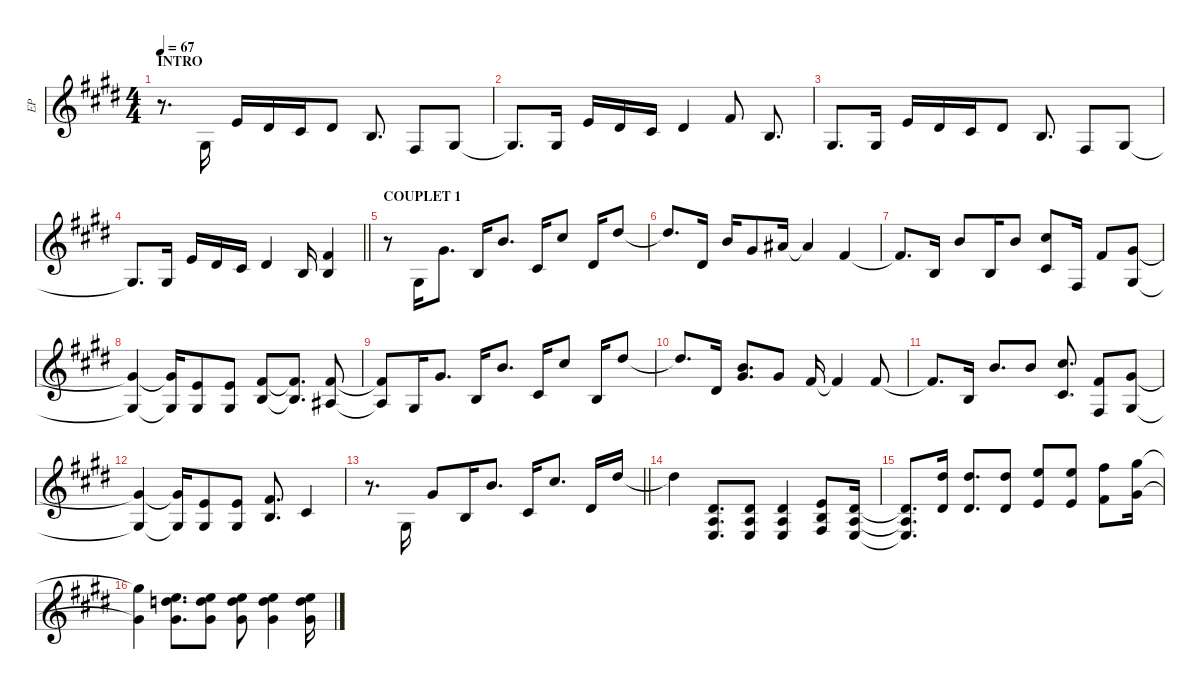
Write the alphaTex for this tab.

\defaultSystemsLayout 4
\hideDynamics
\bracketExtendMode groupsimilarinstruments
\otherSystemsTrackNameOrientation horizontal
\track ("Electric Piano-RH" "EP") {defaultSystemsLayout 4 instrument ocarina}
\staff {score}
\tuning (E4 B3 G3 D3 A2 E2)
\ts (4 4)
\beaming (8 2 2 2 2)
\section ("" "INTRO")
\tempo 67
\clef g2
\ks c#minor
r.8{d dy p instrument ocarina beam Down} 1.3{acc #}.16{beam Up} 0.1{acc forcenatural}.16{beam Up} 4.2{acc #}.16{beam Up} 2.2{acc #}.16{beam Up} 4.2{acc #}.8{beam Up} 0.2{acc forcenatural}.8{d beam Up} 4.4{acc #}.8{beam Up} 1.3{acc #}.8{beam Up} |
1.3{t acc #}.8{d beam Up} 1.3{acc #}.16{beam Up} 0.1{acc forcenatural}.16{beam Up} 4.2{acc #}.16{beam Up} 2.2{acc #}.16{beam Up} 4.2{acc #}.4{beam Up} 2.1{acc #}.8{beam Up} 0.2{acc forcenatural}.8{d beam Up} |
1.3{acc #}.8{d beam Up} 1.3{acc #}.16{beam Up} 0.1{acc forcenatural}.16{beam Up} 4.2{acc #}.16{beam Up} 2.2{acc #}.16{beam Up} 4.2{acc #}.8{beam Up} 0.2{acc forcenatural}.8{d beam Up} 4.4{acc #}.8{beam Up} 1.3{acc #}.8{beam Up} |
\barLineRight lightlight
1.3{t acc #}.8{d beam Up} 1.3{acc #}.16{beam Up} 0.1{acc forcenatural}.16{beam Up} 4.2{acc #}.16{beam Up} 2.2{acc #}.16{beam Up} 4.2{acc #}.4{beam Up} 0.2{acc forcenatural}.16{beam Up} (2.1{acc #} 0.2{acc forcenatural}).4{beam Up} |
\section ("" "COUPLET 1")
r.8{beam Down} 1.3{acc #}.16{beam Up} 4.1{acc #}.8{d beam Up} 0.2{acc forcenatural}.16{beam Up} 7.1{acc forcenatural}.8{d beam Up} 6.3{acc #}.16{beam Up} 9.1{acc #}.8{beam Up} 8.3{acc #}.16{beam Up} 11.1{acc #}.8{beam Up} |
11.1{t acc #}.8{d beam Up} 8.3{acc #}.16{beam Up} 7.1{acc forcenatural}.16{beam Up} 9.2{acc #}.8{beam Up} 6.1{acc #}.16{beam Up} 6.1{t acc #}.4{beam Up} 7.2{acc #}.4{beam Up} |
7.2{t acc #}.8{d beam Up} 0.2{acc forcenatural}.16{beam Up} 7.1{acc forcenatural}.8{beam Up} 0.2{acc forcenatural}.16{beam Up} 7.1{acc forcenatural}.8{beam Up} (9.1{acc #} 6.3{acc #}).8{beam Up} 9.5{acc #}.16{beam Up} 7.2{acc #}.8{beam Up} (4.1{acc #} 6.4{acc #}).8{beam Up} |
(4.1{t acc #} 6.4{t acc #}).4{beam Up} (4.1{t acc #} 6.4{t acc #}).16{beam Up} (0.1{acc forcenatural} 6.4{acc #}).8{beam Up} (0.1{acc forcenatural} 6.4{acc #}).8{beam Up} (2.1{acc #} 0.2{acc forcenatural}).8{beam Up} (2.1{t acc #} 0.2{t acc forcenatural}).8{d beam Up} (2.1{acc #} 3.3{acc #}).8{beam Up} |
(2.1{t acc #} 3.3{t acc #}).8{beam Up} 1.3{acc #}.16{beam Up} 4.1{acc #}.8{d beam Up} 0.2{acc forcenatural}.16{dy mp beam Up} 7.1{acc forcenatural}.8{d beam Up} 6.3{acc #}.16{beam Up} 9.1{acc #}.8{beam Up} 9.4{acc forcenatural}.16{beam Up} 11.1{acc #}.8{beam Up} |
11.1{t acc #}.8{d beam Up} 8.3{acc #}.16{beam Up} (7.1{acc forcenatural} 9.2{acc #}).8{d beam Up} 9.2{acc #}.8{beam Up} 7.2{acc #}.16{beam Up} 7.2{t acc #}.4{beam Up} 7.2{acc #}.8{beam Up} |
7.2{t acc #}.8{d beam Up} 0.2{acc forcenatural}.16{beam Up} 7.1{acc forcenatural}.8{d beam Up} 7.1{acc forcenatural}.8{beam Up} (9.1{acc #} 6.3{acc #}).8{d beam Up} (7.2{acc #} 9.5{acc #}).8{beam Up} (4.1{acc #} 6.4{acc #}).8{beam Up} |
(4.1{t acc #} 6.4{t acc #}).4{beam Up} (4.1{t acc #} 6.4{t acc #}).16{beam Up} (0.1{acc forcenatural} 6.4{acc #}).8{beam Up} (0.1{acc forcenatural} 6.4{acc #}).8{beam Up} (2.1{acc #} 0.2{acc forcenatural}).8{d beam Up} 2.2{acc #}.4{beam Up} |
\barLineRight lightlight
r.8{d beam Down} 1.3{acc #}.16{beam Up} 4.1{acc #}.8{beam Up} 0.2{acc forcenatural}.16{beam Up} 7.1{acc forcenatural}.8{d beam Up} 6.3{acc #}.16{beam Up} 9.1{acc #}.8{d beam Up} 8.3{acc #}.16{beam Up} 11.1{acc #}.16{beam Up} |
11.1{t acc #}.4{beam Down} (8.3{acc #} 7.4{acc forcenatural} 7.5{acc forcenatural}).8{d beam Up} (8.3{acc #} 7.4{acc forcenatural} 7.5{acc forcenatural}).8{beam Up} (8.3{acc #} 7.4{acc forcenatural} 7.5{acc forcenatural}).4{beam Up} (9.3{acc forcenatural} 9.4{acc forcenatural} 9.5{acc #}).8{beam Up} (8.3{acc #} 7.4{acc forcenatural} 7.5{acc forcenatural}).16{beam Up} |
(8.3{t acc #} 7.4{t acc forcenatural} 7.5{t acc forcenatural}).8{d beam Up} (11.1{acc #} 8.3{acc #}).16{beam Up} (11.1{acc #} 13.4{acc #}).8{d beam Up} (11.1{acc #} 13.4{acc #}).8{beam Up} (12.1{acc forcenatural} 14.4{acc forcenatural}).8{beam Up} (12.1{acc forcenatural} 14.4{acc forcenatural}).8{beam Up} (14.1{acc #} 16.4{acc #}).8{beam Down} (16.1{acc #} 18.4{acc #}).16{beam Down} |
(16.1{t acc #} 18.4{t acc #}).4{beam Down} (17.2{acc forcenatural} 19.3{acc forcenatural} 18.4{acc #}).8{d beam Down} (17.2{acc forcenatural} 19.3{acc forcenatural} 18.4{acc #}).8{beam Down} (17.2{acc forcenatural} 19.3{acc forcenatural} 18.4{acc #}).8{beam Down} (17.2{acc forcenatural} 19.3{acc forcenatural} 18.4{acc #}).4{beam Down} (17.2{acc forcenatural} 19.3{acc forcenatural} 18.4{acc #}).16{beam Down}
